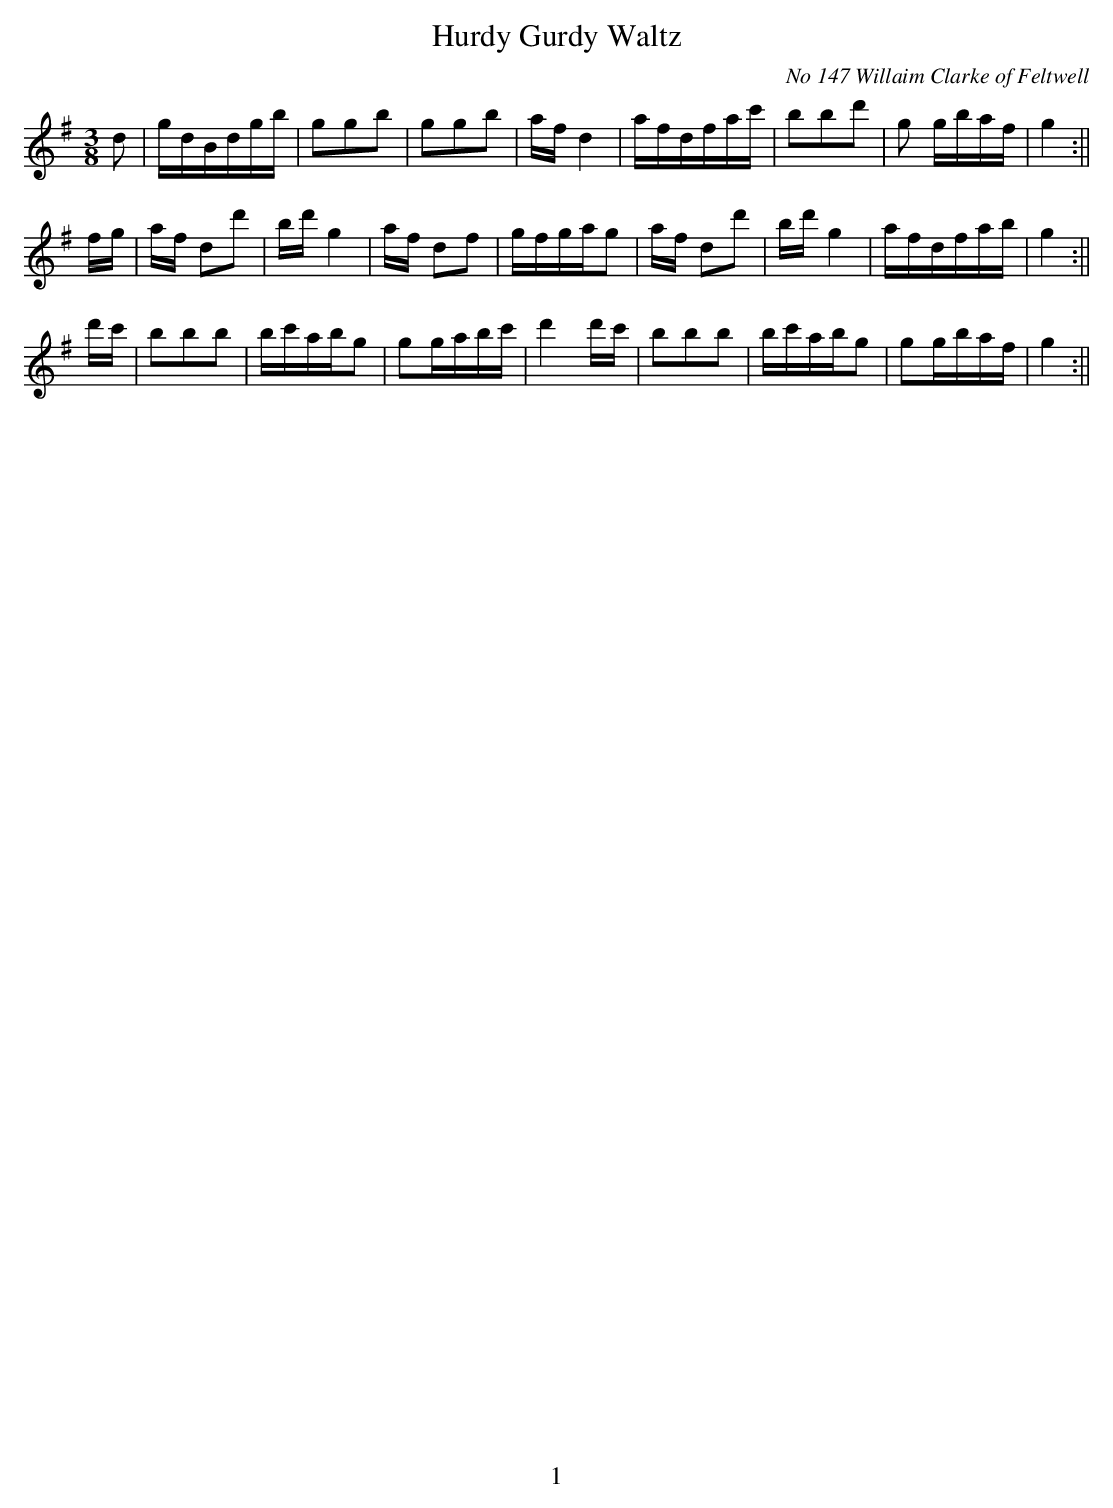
X:1
T:Hurdy Gurdy Waltz
O:No 147 Willaim Clarke of Feltwell
M:3/8
L:1/8
K:G
d|g/d/B/d/g/b/|ggb|ggb|a/f/d2|a/f/d/f/a/c'/|bbd'|g g/b/a/f/| g2:||
f/g/|/a/f/ dd'|b/d'/g2|a/f/ df| g/f/g/a/g|a/f/ dd'|b/d'/ g2|a/f/d/f/a/b/| g2:||
d'/c'/|bbb|b/c'/a/b/g|gg/a/b/c'/|d'2d'/c'/|bbb|b/c'/a/b/g|gg/b/a/f/|g2:||
